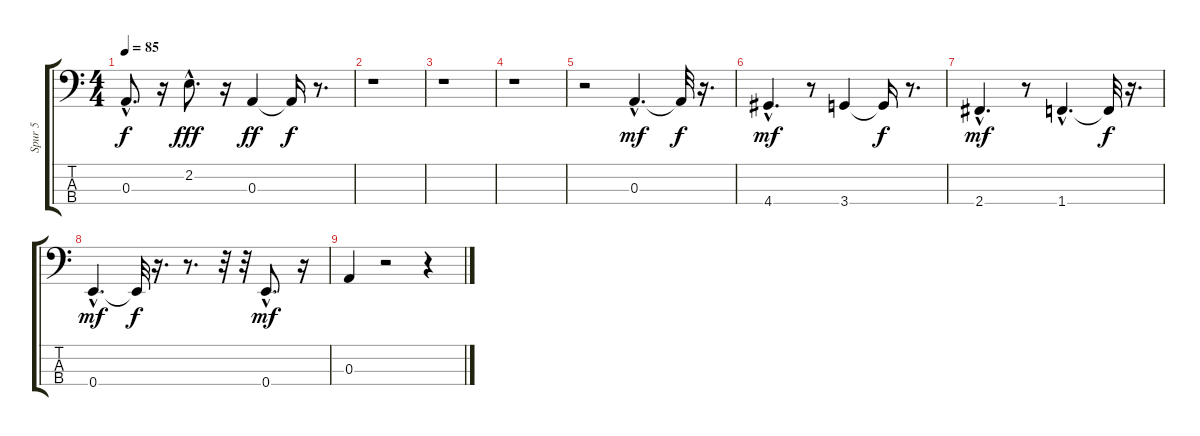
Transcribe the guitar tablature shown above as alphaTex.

\track ("Spur 5" "Spur 5") {instrument acousticbass}
\staff {score tabs}
\tuning (G2 D2 A1 E1) {hide}
\ts (4 4)
\tempo 85
\clef f4
\ks c
0.3{hac}.8{d dy f} r.16 2.2{hac}.8{d dy fff} r.16 0.3.4{dy ff} 0.3{t}.16{dy f} r.8{d} |
r.1 |
r.1 |
r.1 |
r.2 0.3{hac}.4{d dy mf volume 16 balance 8} 0.3{t}.32{dy f} r.16{d} |
4.4{hac}.4{d dy mf} r.8 3.4.4 3.4{t}.16{dy f} r.8{d} |
2.4{hac}.4{d dy mf} r.8 1.4{hac}.4{d} 1.4{t}.32{dy f} r.16{d} |
0.4{hac}.4{d dy mf} 0.4{t}.32{dy f} r.16{d} r.8{d} r.32 r.32 0.4{hac}.8{d dy mf} r.16 |
0.3.4 r.2 r.4
